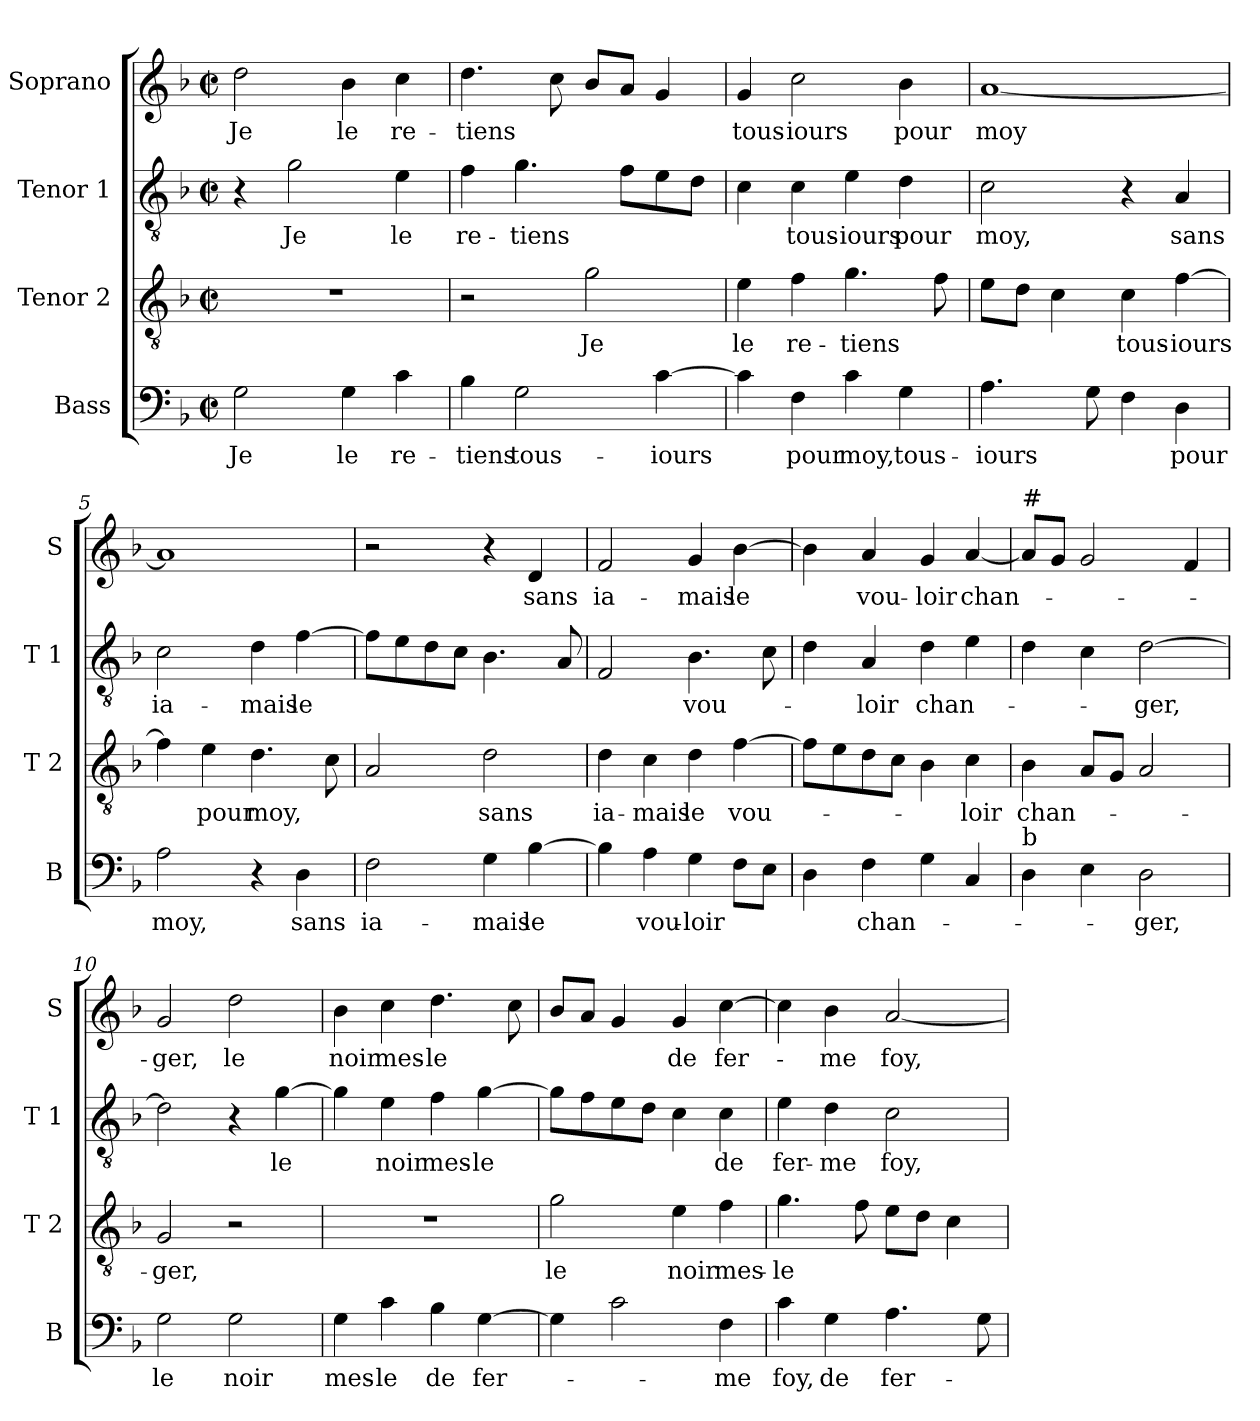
**kern	**text	**kern	**text	**kern	**text	**kern	**text
*part4	*part4	*part3	*part3	*part2	*part2	*part1	*part1
*staff4	*staff4	*staff3	*staff3	*staff2	*staff2	*staff1	*staff1
*I"Bass	*	*I"Tenor 2	*	*I"Tenor 1	*	*I"Soprano	*
*I'B	*	*I'T 2	*	*I'T 1	*	*I'S	*
*clefF4	*	*clefGv2	*	*clefGv2	*	*clefG2	*
*k[b-]	*	*k[b-]	*	*k[b-]	*	*k[b-]	*
*F:	*	*F:	*	*F:	*	*F:	*
*M2/2	*	*M2/2	*	*M2/2	*	*M2/2	*
*met(c|)	*	*met(c|)	*	*met(c|)	*	*met(c|)	*
=1	=1	=1	=1	=1	=1	=1	=1
!	!LO:LY:b	!	!	!	!	!	!LO:LY:b
2G\	Je	1r	.	4r	.	2dd\	Je
!	!	!	!	!	!LO:LY:b	!	!
.	.	.	.	2g\	Je	.	.
!	!LO:LY:b	!	!	!	!	!	!LO:LY:b
4G\	le	.	.	.	.	4b-\	le
!	!LO:LY:b	!	!	!	!LO:LY:b	!	!LO:LY:b
4c\	re-	.	.	4e\	le	4cc\	re-
=2	=2	=2	=2	=2	=2	=2	=2
!	!LO:LY:b	!	!	!	!LO:LY:b	!	!LO:LY:b
4B-\	-tiens	2r	.	4f\	re-	4.dd\	-tiens
!	!LO:LY:b	!	!	!	!LO:LY:b	!	!
2G\	tous-	.	.	4.g\	-tiens	.	.
.	.	.	.	.	.	8cc\	.
!	!	!	!LO:LY:b	!	!	!	!
.	.	2g\	Je	.	.	8b-/L	.
.	.	.	.	8f\L	.	8a/J	.
!	!LO:LY:b	!	!	!	!	!	!
[4c\	-iours	.	.	8e\	.	4g/	.
.	.	.	.	8d\J	.	.	.
=3	=3	=3	=3	=3	=3	=3	=3
!	!	!	!LO:LY:b	!	!	!	!LO:LY:b
4c\]	.	4e\	le	4c\	.	4g/	tous-
!	!LO:LY:b	!	!LO:LY:b	!	!LO:LY:b	!	!LO:LY:b
4F\	pour	4f\	re-	4c\	tous-	2cc\	-iours
!	!LO:LY:b	!	!LO:LY:b	!	!LO:LY:b	!	!
4c\	moy,	4.g\	-tiens	4e\	-iours	.	.
!	!LO:LY:b	!	!	!	!LO:LY:b	!	!LO:LY:b
4G\	tous-	.	.	4d\	pour	4b-\	pour
.	.	8f\	.	.	.	.	.
=4	=4	=4	=4	=4	=4	=4	=4
!	!LO:LY:b	!	!	!	!LO:LY:b	!	!LO:LY:b
4.A\	-iours	8e\L	.	2c\	moy,	[1a	moy
.	.	8d\J	.	.	.	.	.
.	.	4c\	.	.	.	.	.
8G\	.	.	.	.	.	.	.
!	!	!	!LO:LY:b	!	!	!	!
4F\	.	4c\	tous-	4r	.	.	.
!	!LO:LY:b	!	!LO:LY:b	!	!LO:LY:b	!	!
4D\	pour	[4f\	-iours	4A/	sans	.	.
!!LO:LB:g=z
=5	=5	=5	=5	=5	=5	=5	=5
!	!LO:LY:b	!	!	!	!LO:LY:b	!	!
2A\	moy,	4f\]	.	2c\	ia-	1a]	.
!	!	!	!LO:LY:b	!	!	!	!
.	.	4e\	pour	.	.	.	.
!	!	!	!LO:LY:b	!	!LO:LY:b	!	!
4r	.	4.d\	moy,	4d\	-mais	.	.
!	!LO:LY:b	!	!	!	!LO:LY:b	!	!
4D\	sans	.	.	[4f\	le	.	.
.	.	8c\	.	.	.	.	.
=6	=6	=6	=6	=6	=6	=6	=6
!	!LO:LY:b	!	!	!	!	!	!
2F\	ia-	2A/	.	8f\L]	.	2r	.
.	.	.	.	8e\	.	.	.
.	.	.	.	8d\	.	.	.
.	.	.	.	8c\J	.	.	.
!	!LO:LY:b	!	!LO:LY:b	!	!	!	!
4G\	-mais	2d\	sans	4.B-\	.	4r	.
!	!LO:LY:b	!	!	!	!	!	!LO:LY:b
[4B-\	le	.	.	.	.	4d/	sans
.	.	.	.	8A/	.	.	.
=7	=7	=7	=7	=7	=7	=7	=7
!	!	!	!LO:LY:b	!	!	!	!LO:LY:b
4B-\]	.	4d\	ia-	2F/	.	2f/	ia-
!	!LO:LY:b	!	!LO:LY:b	!	!	!	!
4A\	vou-	4c\	-mais	.	.	.	.
!	!LO:LY:b	!	!LO:LY:b	!	!LO:LY:b	!	!LO:LY:b
4G\	-loir	4d\	le	4.B-\	vou-	4g/	-mais
!	!	!	!LO:LY:b	!	!	!	!LO:LY:b
8F\L	.	[4f\	vou-	.	.	[4b-\	le
8E\J	.	.	.	8c\	.	.	.
=8	=8	=8	=8	=8	=8	=8	=8
4D\	.	8f\L]	.	4d\	.	4b-\]	.
.	.	8e\	.	.	.	.	.
!	!LO:LY:b	!	!	!	!LO:LY:b	!	!LO:LY:b
4F\	chan-	8d\	.	4A/	-loir	4a/	vou-
.	.	8c\J	.	.	.	.	.
!	!	!	!	!	!LO:LY:b	!	!LO:LY:b
4G\	.	4B-\	.	4d\	chan-	4g/	-loir
!	!	!	!LO:LY:b	!	!	!	!LO:LY:b
4C/	.	4c\	-loir	4e\	.	[4a/	chan-
=9	=9	=9	=9	=9	=9	=9	=9
!	!	!	!	!	!	!LO:TX:a:t=#	!
!LO:TX:a:t=b	!	!	!	!	!	!	!
!	!	!	!LO:LY:b	!	!	!	!
4D\	.	4B-\	chan-	4d\	.	8a/L]	.
.	.	.	.	.	.	8g/J	.
4E\	.	8A/L	.	4c\	.	2g/	.
.	.	8G/J	.	.	.	.	.
!	!LO:LY:b	!	!	!	!LO:LY:b	!	!
2D\	-ger,	2A/	.	[2d\	-ger,	.	.
.	.	.	.	.	.	4f/	.
!!LO:PB:g=z
=10	=10	=10	=10	=10	=10	=10	=10
!	!LO:LY:b	!	!LO:LY:b	!	!	!	!LO:LY:b
2G\	le	2G/	-ger,	2d\]	.	2g/	-ger,
!	!LO:LY:b	!	!	!	!	!	!LO:LY:b
2G\	noir	2r	.	4r	.	2dd\	le
!	!	!	!	!	!LO:LY:b	!	!
.	.	.	.	[4g\	le	.	.
=11	=11	=11	=11	=11	=11	=11	=11
!	!LO:LY:b	!	!	!	!	!	!LO:LY:b
4G\	mes-	1r	.	4g\]	.	4b-\	noir
!	!LO:LY:b	!	!	!	!LO:LY:b	!	!LO:LY:b
4c\	-le	.	.	4e\	noir	4cc\	mes-
!	!LO:LY:b	!	!	!	!LO:LY:b	!	!LO:LY:b
4B-\	de	.	.	4f\	mes-	4.dd\	-le
!	!LO:LY:b	!	!	!	!LO:LY:b	!	!
[4G\	fer-	.	.	[4g\	-le	.	.
.	.	.	.	.	.	8cc\	.
=12	=12	=12	=12	=12	=12	=12	=12
!	!	!	!LO:LY:b	!	!	!	!
4G\]	.	2g\	le	8g\L]	.	8b-/L	.
.	.	.	.	8f\	.	8a/J	.
2c\	.	.	.	8e\	.	4g/	.
.	.	.	.	8d\J	.	.	.
!	!	!	!LO:LY:b	!	!	!	!LO:LY:b
.	.	4e\	noir	4c\	.	4g/	de
!	!LO:LY:b	!	!LO:LY:b	!	!LO:LY:b	!	!LO:LY:b
4F\	-me	4f\	mes-	4c\	de	[4cc\	fer-
=13	=13	=13	=13	=13	=13	=13	=13
!	!LO:LY:b	!	!LO:LY:b	!	!LO:LY:b	!	!
4c\	foy,	4.g\	-le	4e\	fer-	4cc\]	.
!	!LO:LY:b	!	!	!	!LO:LY:b	!	!LO:LY:b
4G\	de	.	.	4d\	-me	4b-\	-me
.	.	8f\	.	.	.	.	.
!	!LO:LY:b	!	!	!	!LO:LY:b	!	!LO:LY:b
4.A\	fer-	8e\L	.	2c\	foy,	[2a/	foy,
.	.	8d\J	.	.	.	.	.
.	.	4c\	.	.	.	.	.
8G\	.	.	.	.	.	.	.
=	=	=	=	=	=	=	=
*-	*-	*-	*-	*-	*-	*-	*-
